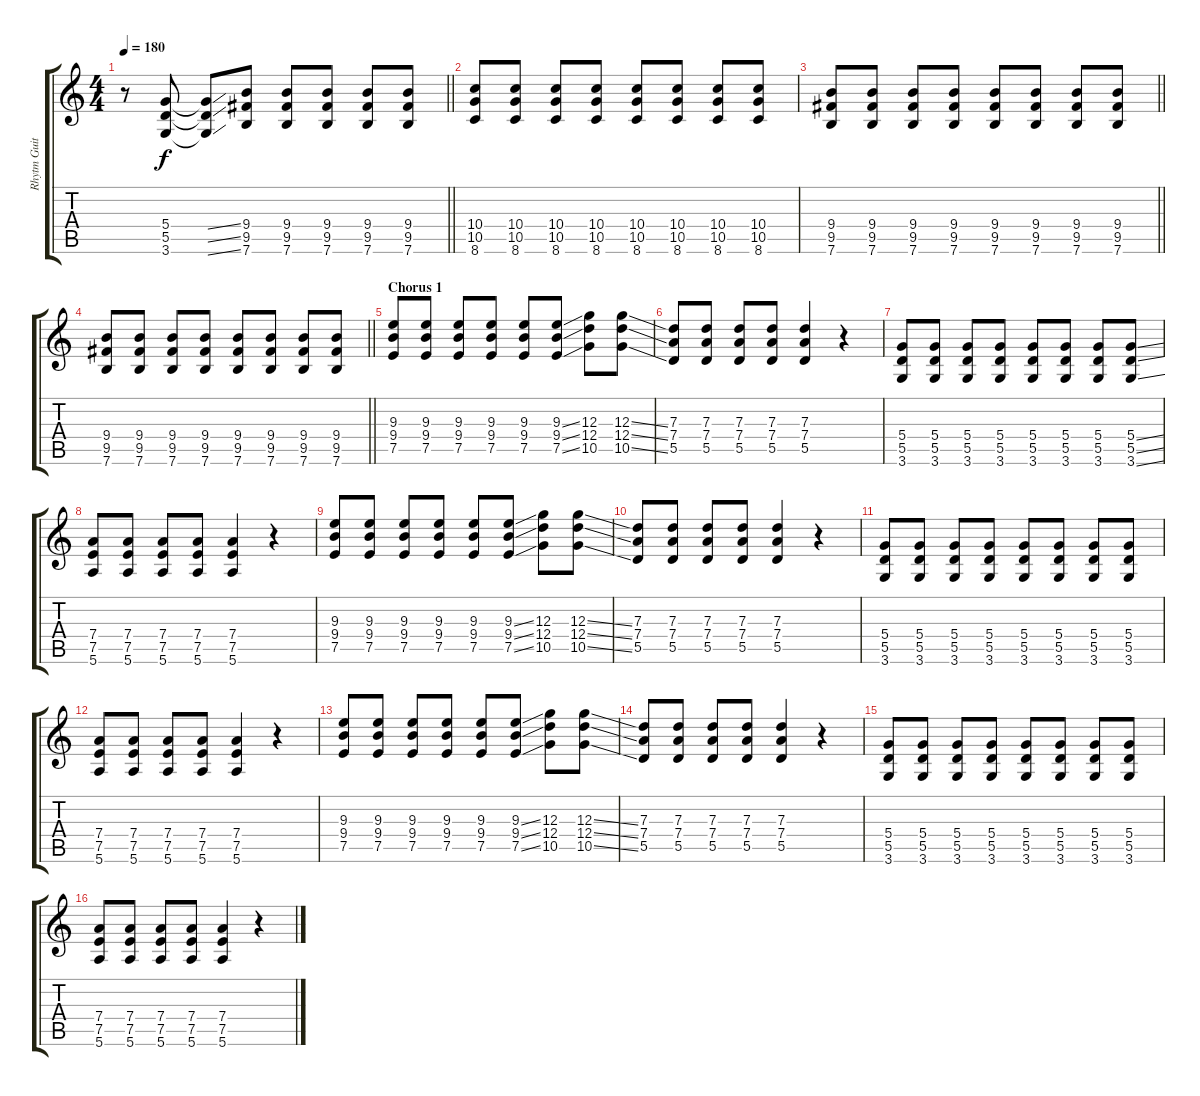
\track ("Rhytm Guitar - Vigilante Carlstroem" "Rhytm Guit") {instrument overdrivenguitar}
\staff {score tabs}
\tuning (E4 B3 G3 D3 A2 E2) {hide}
\ts (4 4)
\tempo 180
\clef g2
\barLineRight lightlight
\ks c
r.8{dy f} (5.4 5.5 3.6).8 (5.4{ss t} 5.5{ss t} 3.6{ss t}).8 (9.4 9.5 7.6).8 (9.4 9.5 7.6).8 (9.4 9.5 7.6).8 (9.4 9.5 7.6).8 (9.4 9.5 7.6).8 |
\section ("" "")
(10.4 10.5 8.6).8 (10.4 10.5 8.6).8 (10.4 10.5 8.6).8 (10.4 10.5 8.6).8 (10.4 10.5 8.6).8 (10.4 10.5 8.6).8 (10.4 10.5 8.6).8 (10.4 10.5 8.6).8 |
\barLineRight lightlight
(9.4 9.5 7.6).8 (9.4 9.5 7.6).8 (9.4 9.5 7.6).8 (9.4 9.5 7.6).8 (9.4 9.5 7.6).8 (9.4 9.5 7.6).8 (9.4 9.5 7.6).8 (9.4 9.5 7.6).8 |
\barLineRight lightlight
(9.4 9.5 7.6).8 (9.4 9.5 7.6).8 (9.4 9.5 7.6).8 (9.4 9.5 7.6).8 (9.4 9.5 7.6).8 (9.4 9.5 7.6).8 (9.4 9.5 7.6).8 (9.4 9.5 7.6).8 |
\section ("" "Chorus 1")
(9.3 9.4 7.5).8 (9.3 9.4 7.5).8 (9.3 9.4 7.5).8 (9.3 9.4 7.5).8 (9.3 9.4 7.5).8 (9.3{ss} 9.4{ss} 7.5{ss}).8 (12.3 12.4 10.5).8 (12.3{ss} 12.4{ss} 10.5{ss}).8 |
(7.3 7.4 5.5).8 (7.3 7.4 5.5).8 (7.3 7.4 5.5).8 (7.3 7.4 5.5).8 (7.3 7.4 5.5).4 r.4 |
(5.4 5.5 3.6).8 (5.4 5.5 3.6).8 (5.4 5.5 3.6).8 (5.4 5.5 3.6).8 (5.4 5.5 3.6).8 (5.4 5.5 3.6).8 (5.4 5.5 3.6).8 (5.4{ss} 5.5{ss} 3.6{ss}).8 |
(7.4 7.5 5.6).8 (7.4 7.5 5.6).8 (7.4 7.5 5.6).8 (7.4 7.5 5.6).8 (7.4 7.5 5.6).4 r.4 |
(9.3 9.4 7.5).8 (9.3 9.4 7.5).8 (9.3 9.4 7.5).8 (9.3 9.4 7.5).8 (9.3 9.4 7.5).8 (9.3{ss} 9.4{ss} 7.5{ss}).8 (12.3 12.4 10.5).8 (12.3{ss} 12.4{ss} 10.5{ss}).8 |
(7.3 7.4 5.5).8 (7.3 7.4 5.5).8 (7.3 7.4 5.5).8 (7.3 7.4 5.5).8 (7.3 7.4 5.5).4 r.4 |
(5.4 5.5 3.6).8 (5.4 5.5 3.6).8 (5.4 5.5 3.6).8 (5.4 5.5 3.6).8 (5.4 5.5 3.6).8 (5.4 5.5 3.6).8 (5.4 5.5 3.6).8 (5.4 5.5 3.6).8 |
(7.4 7.5 5.6).8 (7.4 7.5 5.6).8 (7.4 7.5 5.6).8 (7.4 7.5 5.6).8 (7.4 7.5 5.6).4 r.4 |
(9.3 9.4 7.5).8 (9.3 9.4 7.5).8 (9.3 9.4 7.5).8 (9.3 9.4 7.5).8 (9.3 9.4 7.5).8 (9.3{ss} 9.4{ss} 7.5{ss}).8 (12.3 12.4 10.5).8 (12.3{ss} 12.4{ss} 10.5{ss}).8 |
(7.3 7.4 5.5).8 (7.3 7.4 5.5).8 (7.3 7.4 5.5).8 (7.3 7.4 5.5).8 (7.3 7.4 5.5).4 r.4 |
(5.4 5.5 3.6).8 (5.4 5.5 3.6).8 (5.4 5.5 3.6).8 (5.4 5.5 3.6).8 (5.4 5.5 3.6).8 (5.4 5.5 3.6).8 (5.4 5.5 3.6).8 (5.4 5.5 3.6).8 |
(7.4 7.5 5.6).8 (7.4 7.5 5.6).8 (7.4 7.5 5.6).8 (7.4 7.5 5.6).8 (7.4 7.5 5.6).4 r.4
